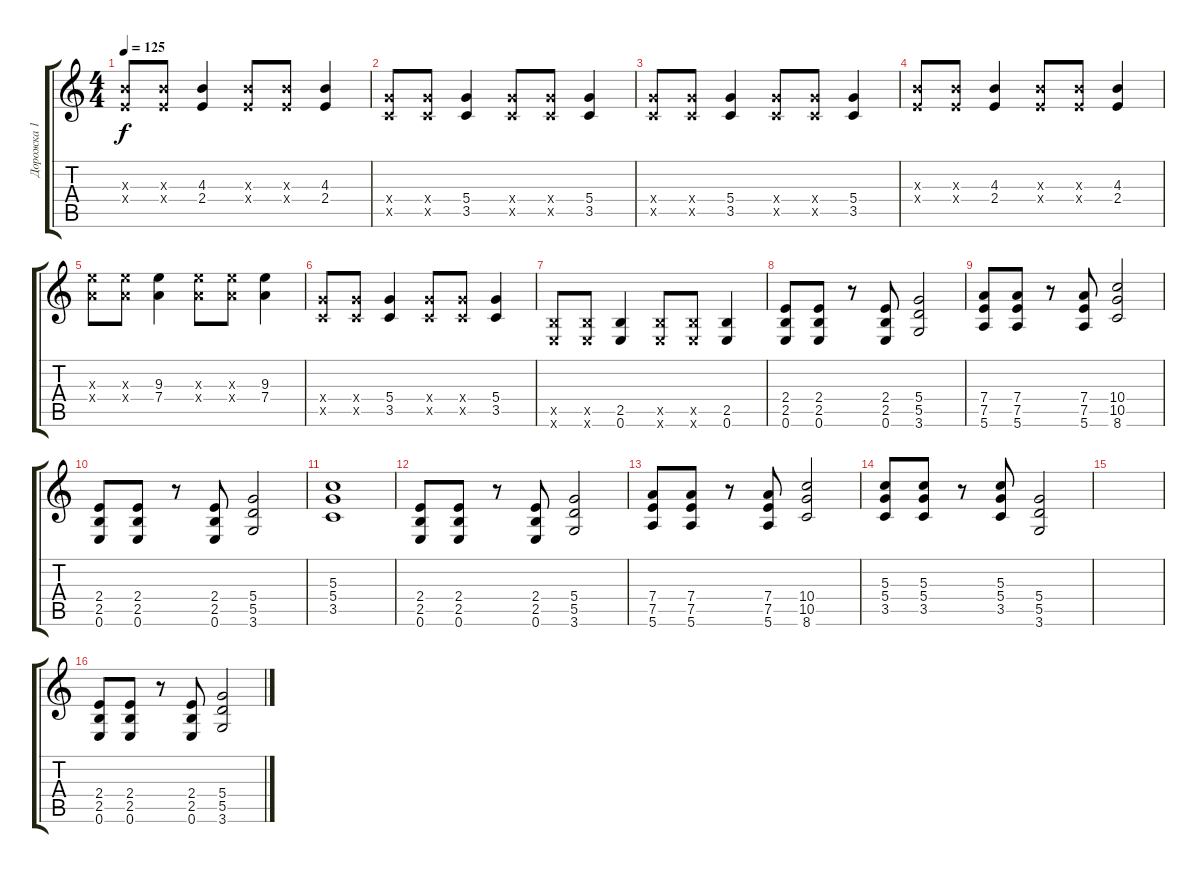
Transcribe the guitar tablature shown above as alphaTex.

\track ("Дорожка 1" "Дорожка 1") {instrument distortionguitar}
\staff {score tabs}
\tuning (E4 B3 G3 D3 A2 E2) {hide}
\ts (4 4)
\tempo 125
\clef g2
\ks c
(4.3{x} 2.4{x}).8{dy f} (4.3{x} 2.4{x}).8 (4.3 2.4).4 (4.3{x} 2.4{x}).8 (4.3{x} 2.4{x}).8 (4.3 2.4).4 |
(5.4{x} 3.5{x}).8 (5.4{x} 3.5{x}).8 (5.4 3.5).4 (5.4{x} 3.5{x}).8 (5.4{x} 3.5{x}).8 (5.4 3.5).4 |
(5.4{x} 3.5{x}).8 (5.4{x} 3.5{x}).8 (5.4 3.5).4 (5.4{x} 3.5{x}).8 (5.4{x} 3.5{x}).8 (5.4 3.5).4 |
(4.3{x} 2.4{x}).8 (4.3{x} 2.4{x}).8 (4.3 2.4).4 (4.3{x} 2.4{x}).8 (4.3{x} 2.4{x}).8 (4.3 2.4).4 |
(9.3{x} 7.4{x}).8 (9.3{x} 7.4{x}).8 (9.3 7.4).4 (9.3{x} 7.4{x}).8 (9.3{x} 7.4{x}).8 (9.3 7.4).4 |
(5.4{x} 3.5{x}).8 (5.4{x} 3.5{x}).8 (5.4 3.5).4 (5.4{x} 3.5{x}).8 (5.4{x} 3.5{x}).8 (5.4 3.5).4 |
(2.5{x} 0.6{x}).8 (2.5{x} 0.6{x}).8 (2.5 0.6).4 (2.5{x} 0.6{x}).8 (2.5{x} 0.6{x}).8 (2.5 0.6).4 |
(2.4 2.5 0.6).8 (2.4 2.5 0.6).8 r.8 (2.4 2.5 0.6).8 (5.4 5.5 3.6).2 |
(7.4 7.5 5.6).8 (7.4 7.5 5.6).8 r.8 (7.4 7.5 5.6).8 (10.4 10.5 8.6).2 |
(2.4 2.5 0.6).8 (2.4 2.5 0.6).8 r.8 (2.4 2.5 0.6).8 (5.4 5.5 3.6).2 |
(5.3 5.4 3.5).1 |
(2.4 2.5 0.6).8 (2.4 2.5 0.6).8 r.8 (2.4 2.5 0.6).8 (5.4 5.5 3.6).2 |
(7.4 7.5 5.6).8 (7.4 7.5 5.6).8 r.8 (7.4 7.5 5.6).8 (10.4 10.5 8.6).2 |
(5.3 5.4 3.5).8 (5.3 5.4 3.5).8 r.8 (5.3 5.4 3.5).8 (5.4 5.5 3.6).2 |
|
(2.4 2.5 0.6).8 (2.4 2.5 0.6).8 r.8 (2.4 2.5 0.6).8 (5.4 5.5 3.6).2
